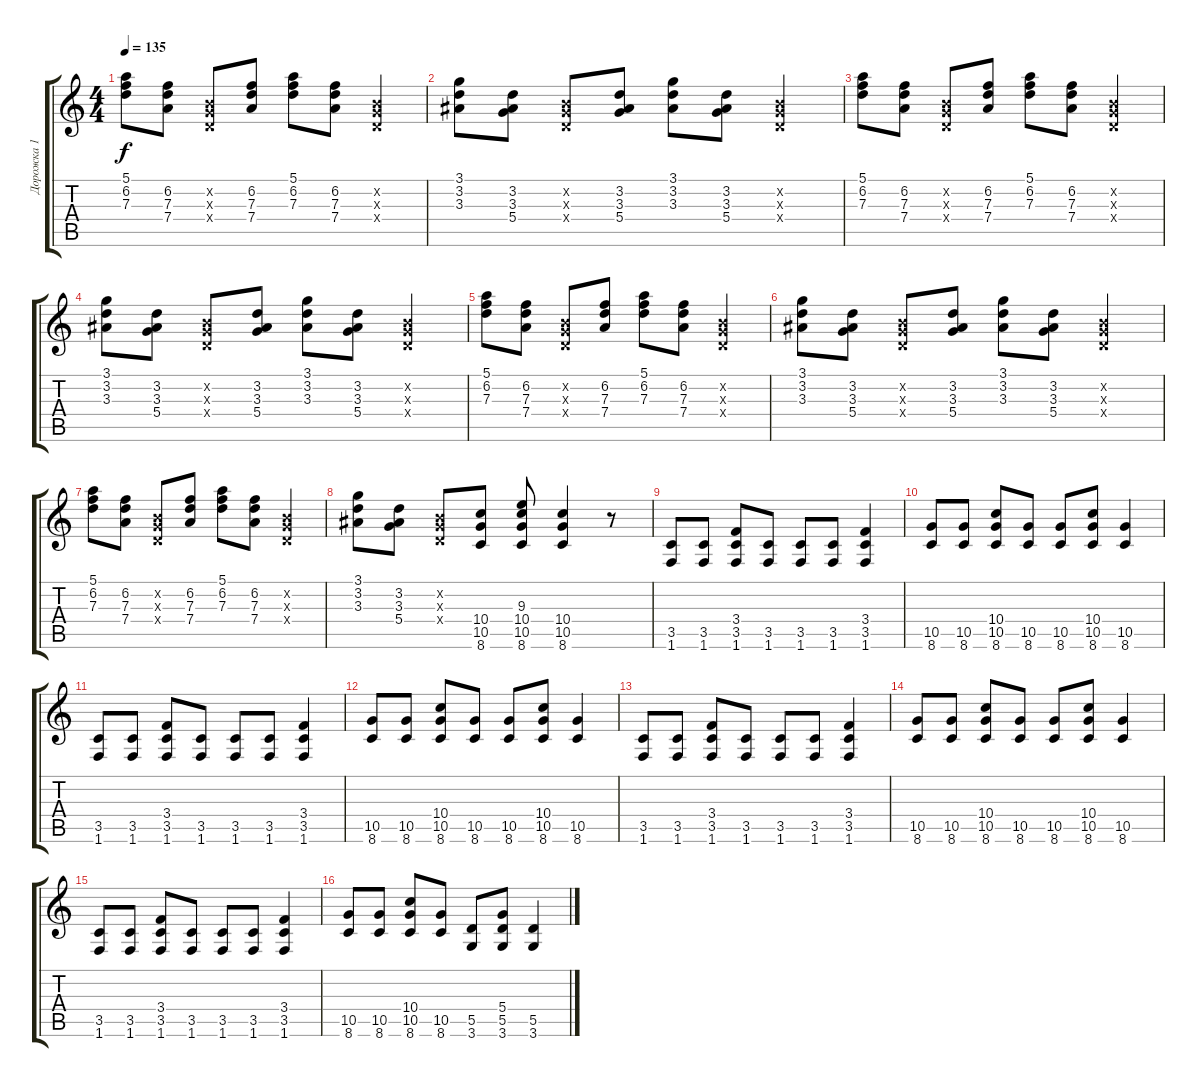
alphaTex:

\track ("Дорожка 1" "Дорожка 1") {instrument electricguitarjazz}
\staff {score tabs}
\tuning (E4 B3 G3 D3 A2 E2) {hide}
\ts (4 4)
\tempo 135
\clef g2
\ks c
(5.1 6.2 7.3).8{dy f} (6.2 7.3 7.4).8 (0.2{x} 0.3{x} 0.4{x}).8 (6.2 7.3 7.4).8 (5.1 6.2 7.3).8 (6.2 7.3 7.4).8 (0.2{x} 0.3{x} 0.4{x}).4 |
(3.1 3.2 3.3).8 (3.2 3.3 5.4).8 (0.2{x} 0.3{x} 0.4{x}).8 (3.2 3.3 5.4).8 (3.1 3.2 3.3).8 (3.2 3.3 5.4).8 (0.2{x} 0.3{x} 0.4{x}).4 |
(5.1 6.2 7.3).8 (6.2 7.3 7.4).8 (0.2{x} 0.3{x} 0.4{x}).8 (6.2 7.3 7.4).8 (5.1 6.2 7.3).8 (6.2 7.3 7.4).8 (0.2{x} 0.3{x} 0.4{x}).4 |
(3.1 3.2 3.3).8 (3.2 3.3 5.4).8 (0.2{x} 0.3{x} 0.4{x}).8 (3.2 3.3 5.4).8 (3.1 3.2 3.3).8 (3.2 3.3 5.4).8 (0.2{x} 0.3{x} 0.4{x}).4 |
(5.1 6.2 7.3).8 (6.2 7.3 7.4).8 (0.2{x} 0.3{x} 0.4{x}).8 (6.2 7.3 7.4).8 (5.1 6.2 7.3).8 (6.2 7.3 7.4).8 (0.2{x} 0.3{x} 0.4{x}).4 |
(3.1 3.2 3.3).8 (3.2 3.3 5.4).8 (0.2{x} 0.3{x} 0.4{x}).8 (3.2 3.3 5.4).8 (3.1 3.2 3.3).8 (3.2 3.3 5.4).8 (0.2{x} 0.3{x} 0.4{x}).4 |
(5.1 6.2 7.3).8 (6.2 7.3 7.4).8 (0.2{x} 0.3{x} 0.4{x}).8 (6.2 7.3 7.4).8 (5.1 6.2 7.3).8 (6.2 7.3 7.4).8 (0.2{x} 0.3{x} 0.4{x}).4 |
(3.1 3.2 3.3).8 (3.2 3.3 5.4).8 (0.2{x} 0.3{x} 0.4{x}).8 (10.4 10.5 8.6).8{instrument distortionguitar} (9.3 10.4 10.5 8.6).8 (10.4 10.5 8.6).4 r.8 |
(3.5 1.6).8{instrument distortionguitar} (3.5 1.6).8 (3.4 3.5 1.6).8 (3.5 1.6).8 (3.5 1.6).8 (3.5 1.6).8 (3.4 3.5 1.6).4 |
(10.5 8.6).8{instrument distortionguitar} (10.5 8.6).8 (10.4 10.5 8.6).8 (10.5 8.6).8 (10.5 8.6).8 (10.4 10.5 8.6).8 (10.5 8.6).4 |
(3.5 1.6).8{instrument distortionguitar} (3.5 1.6).8 (3.4 3.5 1.6).8 (3.5 1.6).8 (3.5 1.6).8 (3.5 1.6).8 (3.4 3.5 1.6).4 |
(10.5 8.6).8{instrument distortionguitar} (10.5 8.6).8 (10.4 10.5 8.6).8 (10.5 8.6).8 (10.5 8.6).8 (10.4 10.5 8.6).8 (10.5 8.6).4 |
(3.5 1.6).8{instrument distortionguitar} (3.5 1.6).8 (3.4 3.5 1.6).8 (3.5 1.6).8 (3.5 1.6).8 (3.5 1.6).8 (3.4 3.5 1.6).4 |
(10.5 8.6).8{instrument distortionguitar} (10.5 8.6).8 (10.4 10.5 8.6).8 (10.5 8.6).8 (10.5 8.6).8 (10.4 10.5 8.6).8 (10.5 8.6).4 |
(3.5 1.6).8{instrument distortionguitar} (3.5 1.6).8 (3.4 3.5 1.6).8 (3.5 1.6).8 (3.5 1.6).8 (3.5 1.6).8 (3.4 3.5 1.6).4 |
(10.5 8.6).8{instrument distortionguitar} (10.5 8.6).8 (10.4 10.5 8.6).8 (10.5 8.6).8 (5.5 3.6).8 (5.4 5.5 3.6).8 (5.5 3.6).4
